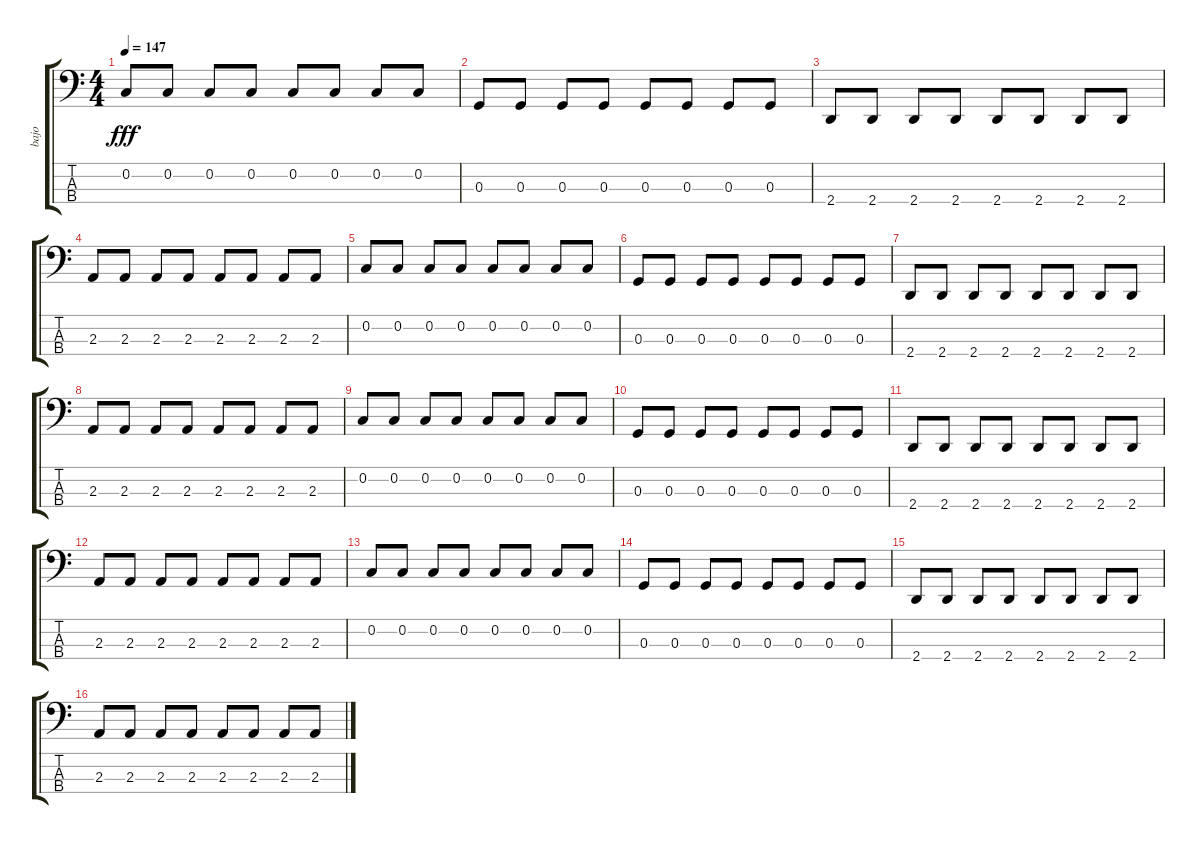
\track ("bajo" "bajo") {instrument electricbassfinger}
\staff {score tabs}
\tuning (F2 C2 G1 C1) {hide}
\ts (4 4)
\tempo 147
\clef f4
\ks c
0.2.8{dy fff} 0.2.8 0.2.8 0.2.8 0.2.8 0.2.8 0.2.8 0.2.8 |
0.3.8 0.3.8 0.3.8 0.3.8 0.3.8 0.3.8 0.3.8 0.3.8 |
2.4.8 2.4.8 2.4.8 2.4.8 2.4.8 2.4.8 2.4.8 2.4.8 |
2.3.8 2.3.8 2.3.8 2.3.8 2.3.8 2.3.8 2.3.8 2.3.8 |
0.2.8 0.2.8 0.2.8 0.2.8 0.2.8 0.2.8 0.2.8 0.2.8 |
0.3.8 0.3.8 0.3.8 0.3.8 0.3.8 0.3.8 0.3.8 0.3.8 |
2.4.8 2.4.8 2.4.8 2.4.8 2.4.8 2.4.8 2.4.8 2.4.8 |
2.3.8 2.3.8 2.3.8 2.3.8 2.3.8 2.3.8 2.3.8 2.3.8 |
0.2.8 0.2.8 0.2.8 0.2.8 0.2.8 0.2.8 0.2.8 0.2.8 |
0.3.8 0.3.8 0.3.8 0.3.8 0.3.8 0.3.8 0.3.8 0.3.8 |
2.4.8 2.4.8 2.4.8 2.4.8 2.4.8 2.4.8 2.4.8 2.4.8 |
2.3.8 2.3.8 2.3.8 2.3.8 2.3.8 2.3.8 2.3.8 2.3.8 |
0.2.8 0.2.8 0.2.8 0.2.8 0.2.8 0.2.8 0.2.8 0.2.8 |
0.3.8 0.3.8 0.3.8 0.3.8 0.3.8 0.3.8 0.3.8 0.3.8 |
2.4.8 2.4.8 2.4.8 2.4.8 2.4.8 2.4.8 2.4.8 2.4.8 |
2.3.8 2.3.8 2.3.8 2.3.8 2.3.8 2.3.8 2.3.8 2.3.8
